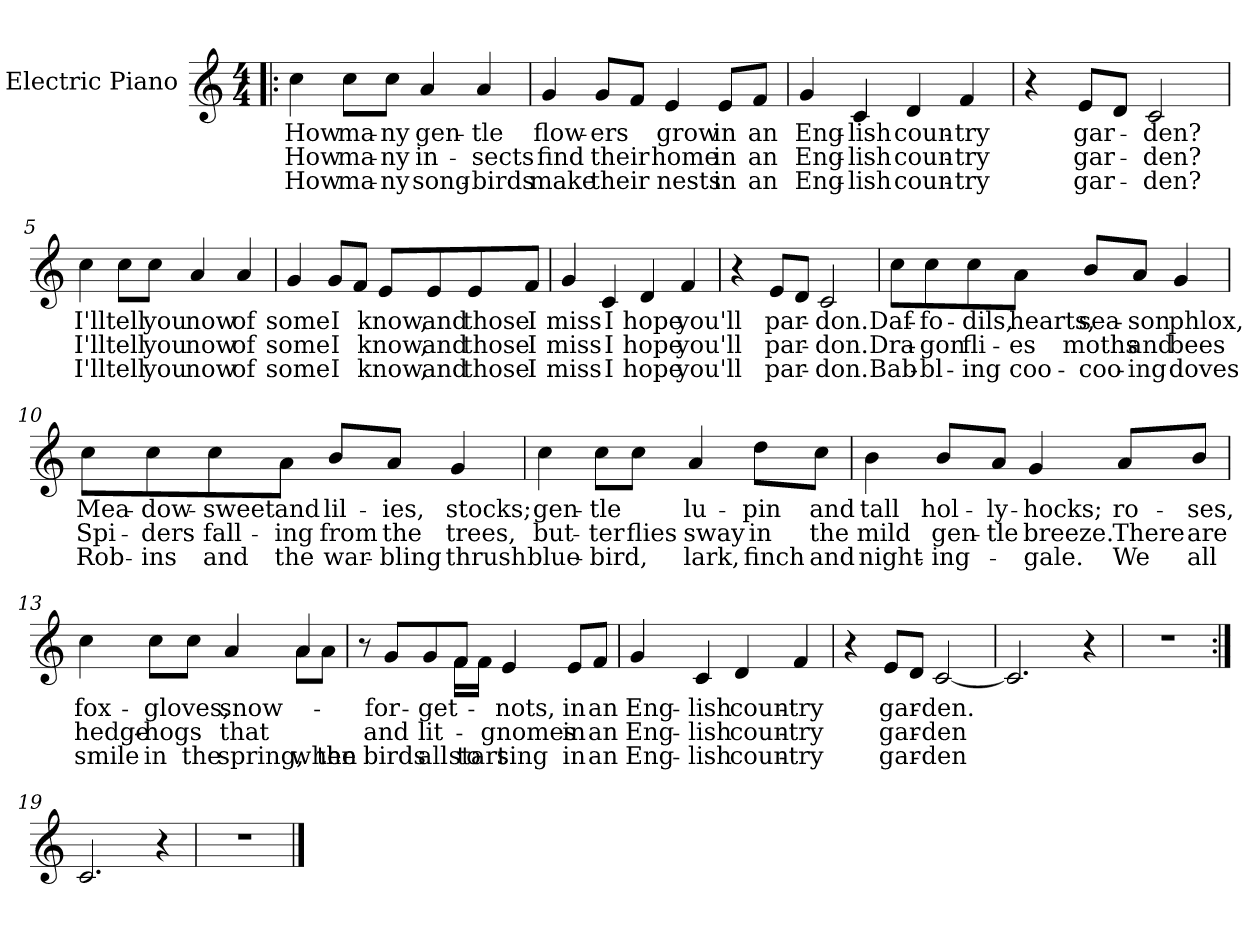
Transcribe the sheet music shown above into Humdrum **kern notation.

**kern	**text	**text	**text
*part1	*part1	*part1	*part1
*staff1	*staff1	*staff1	*staff1
*I"Electric Piano	*	*	*
*I'E.Pno	*	*	*
*clefG2	*	*	*
*k[]	*	*	*
*C:	*	*	*
*M4/4	*	*	*
=1!|:	=1!|:	=1!|:	=1!|:
4cc\	How	How	How
8cc\L	ma-	ma-	ma-
8cc\J	-ny	-ny	-ny
4a/	gen-	in-	song-
4a/	-tle	-sects	-birds
=2	=2	=2	=2
4g/	flow-	find	make
8g/L	-ers	their	their
8f/J	.	.	.
4e/	grow	home	nests
8e/L	in	in	in
8f/J	an	an	an
=3	=3	=3	=3
4g/	Eng-	Eng-	Eng-
4c/	-lish	-lish	-lish
4d/	coun-	coun-	coun-
4f/	-try	-try	-try
=4	=4	=4	=4
4r	.	.	.
8e/L	-gar-	gar-	gar-
8d/J	.	.	.
2c/	den?	den?	den?
!!LO:LB:g=z
=5	=5	=5	=5
4cc\	I'll	I'll	I'll
8cc\L	tell	tell	tell
8cc\J	you	you	you
4a/	now	now	now
4a/	of	of	of
=6	=6	=6	=6
4g/	some	some	some
8g/L	I	I	I
8f/J	.	.	.
8e/L	know,	know,	know,
8e/	and	and	and
8e/	those	those	those
8f/J	I	I	I
=7	=7	=7	=7
4g/	miss	miss	miss
4c/	I	I	I
4d/	hope	hope	hope
4f/	you'll	you'll	you'll
=8	=8	=8	=8
4r	.	.	.
8e/L	par-	-par-	-par-
8d/J	.	.	.
2c/	don.	don.	don.
!!LO:LB:g=z
=9	=9	=9	=9
8cc\L	Daf-	Dra-	Bab-
8cc\	-fo-	-gon	-bl-
8cc\	-dils,	fli-	-ing
8a\J	hearts,	-es	coo-
8b/L	sea-	moths	-coo-
8a/J	-son	and	-ing
4g/	phlox,	bees	doves
=10	=10	=10	=10
8cc\L	Mea-	Spi-	Rob-
8cc\	-dow-	-ders	-ins
8cc\	-sweet	fall-	and
8a\J	and	-ing	the
8b/L	lil-	from	war-
8a/J	-ies,	the	-bling
4g/	stocks;	trees,	thrush
!!LO:LB:g=z
=11	=11	=11	=11
4cc\	gen-	but-	blue-
8cc\L	-tle	-ter	-bird,
8cc\J	.	flies	.
4a/	lu-	sway	lark,
8dd\L	-pin	in	finch
8cc\J	and	the	and
=12	=12	=12	=12
4b\	tall	mild	night-
8b/L	hol-	gen-	-ing-
8a/J	-ly-	-tle	.
4g/	-hocks;	breeze.	gale.
8a/L	ro-	There	We
8b/J	-ses,	are	all
=13	=13	=13	=13
*^	*	*	*
4cc\	4ryy	fox-	hedge-	smile
8cc\L	8ryy	gloves,	-hogs	in
8cc\J	8ryy	.	.	the
4a/	4ryy	snow-	that	spring,
4a/	8a\L	.	.	when
.	8a\J	.	.	the
!!LO:LB:g=z	!!
=14	=14	=14	=14	=14
8r	8ryy	.	.	.
8g/L	8ryy	for-	and	birds
8g/	8ryy	-get-	lit-	all
8f/J	16f\LL	.	.	start
.	16f\JJ	.	.	to
4e/	8ryy	nots,	gnomes	sing
.	4.ryy	.	.	.
8e/L	.	in	in	in
8f/J	.	an	an	an
*v	*v	*	*	*
=15	=15	=15	=15
4g/	Eng-	Eng-	Eng-
8ryy	.	.	.
4c/	-lish	-lish	-lish
4d/	coun-	coun-	coun-
4f/	-try	-try	-try
=16	=16	=16	=16
4r	.	.	.
8e/L	gar-	-gar-	gar-
8d/J	.	.	.
[2c/	den.	den	den
=17	=17	=17	=17
2.c/]	.	.	.
4r	.	.	.
=18	=18	=18	=18
1r	.	.	.
=19:|!	=19:|!	=19:|!	=19:|!
2.c/	.	.	.
4r	.	.	.
=20	=20	=20	=20
1r	.	.	.
==	==	==	==
*-	*-	*-	*-
